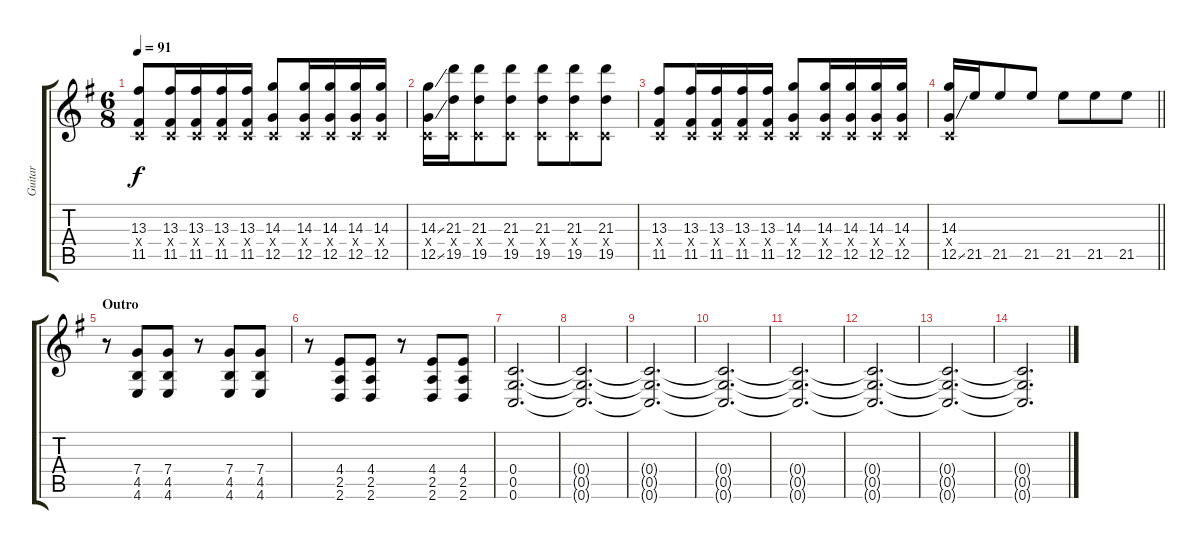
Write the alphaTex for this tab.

\track ("Guitar" "Guitar") {instrument overdrivenguitar}
\staff {score tabs}
\tuning (D4 A3 F3 C3 G2 C2) {hide}
\ts (6 8)
\tempo 91
\clef g2
\ks eminor
(13.3 0.4{x} 11.5).8{dy f} (13.3 0.4{x} 11.5).16 (13.3 0.4{x} 11.5).16 (13.3 0.4{x} 11.5).16 (13.3 0.4{x} 11.5).16 (14.3 0.4{x} 12.5).8 (14.3 0.4{x} 12.5).16 (14.3 0.4{x} 12.5).16 (14.3 0.4{x} 12.5).16 (14.3 0.4{x} 12.5).16 |
(14.3{ss} 0.4{x} 12.5{ss}).16 (21.3 0.4{x} 19.5).16 (21.3 0.4{x} 19.5).8 (21.3 0.4{x} 19.5).8 (21.3 0.4{x} 19.5).8 (21.3 0.4{x} 19.5).8 (21.3 0.4{x} 19.5).8 |
(13.3 0.4{x} 11.5).8 (13.3 0.4{x} 11.5).16 (13.3 0.4{x} 11.5).16 (13.3 0.4{x} 11.5).16 (13.3 0.4{x} 11.5).16 (14.3 0.4{x} 12.5).8 (14.3 0.4{x} 12.5).16 (14.3 0.4{x} 12.5).16 (14.3 0.4{x} 12.5).16 (14.3 0.4{x} 12.5).16 |
\barLineRight lightlight
(14.3 0.4{x} 12.5{ss}).16 21.5.16 21.5.8 21.5.8 21.5.8 21.5.8 21.5.8 |
\section ("" "Outro")
r.8 (7.4 4.5 4.6).8 (7.4 4.5 4.6).8 r.8 (7.4 4.5 4.6).8 (7.4 4.5 4.6).8 |
r.8 (4.4 2.5 2.6).8 (4.4 2.5 2.6).8 r.8 (4.4 2.5 2.6).8 (4.4 2.5 2.6).8 |
(0.4 0.5 0.6).2{d} |
(0.4{t} 0.5{t} 0.6{t}).2{d} |
(0.4{t} 0.5{t} 0.6{t}).2{d} |
(0.4{t} 0.5{t} 0.6{t}).2{d} |
(0.4{t} 0.5{t} 0.6{t}).2{d} |
(0.4{t} 0.5{t} 0.6{t}).2{d} |
(0.4{t} 0.5{t} 0.6{t}).2{d} |
(0.4{t} 0.5{t} 0.6{t}).2{d}
